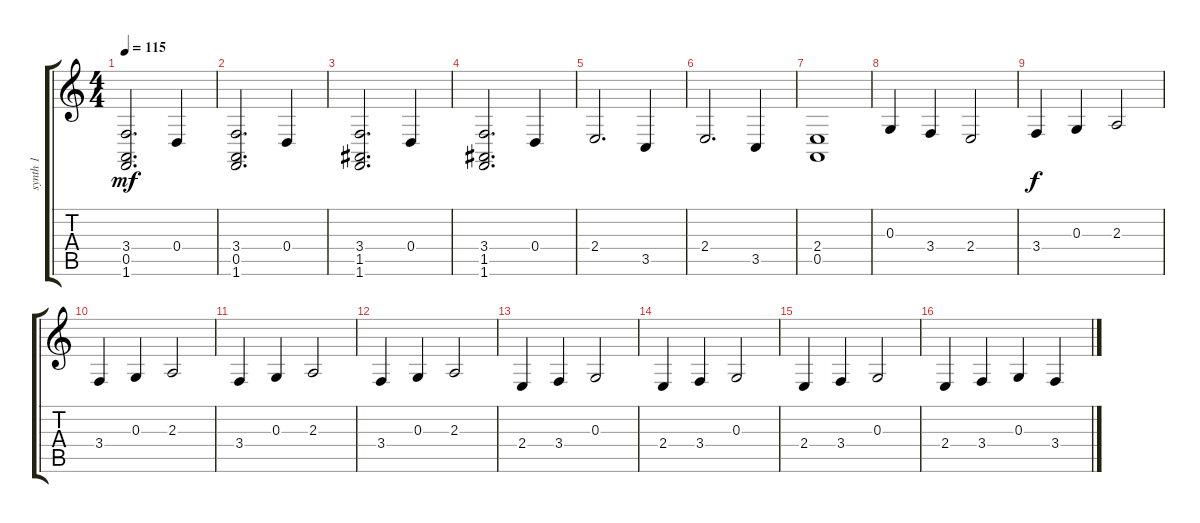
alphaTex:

\track ("synth 1" "synth 1") {instrument drawbarorgan}
\staff {score tabs}
\tuning (E4 B3 G3 D3 A2 E2) {hide}
\ts (4 4)
\tempo 115
\clef g2
\ks c
(3.4 0.5 1.6).2{d dy mf} 0.4.4 |
(3.4 0.5 1.6).2{d} 0.4.4 |
(3.4 1.5 1.6).2{d} 0.4.4 |
(3.4 1.5 1.6).2{d} 0.4.4 |
2.4.2{d} 3.5.4 |
2.4.2{d} 3.5.4 |
(2.4 0.5).1 |
0.3.4 3.4.4 2.4.2 |
3.4.4{dy f} 0.3.4 2.3.2 |
3.4.4 0.3.4 2.3.2 |
3.4.4 0.3.4 2.3.2 |
3.4.4 0.3.4 2.3.2 |
2.4.4 3.4.4 0.3.2 |
2.4.4 3.4.4 0.3.2 |
2.4.4 3.4.4 0.3.2 |
2.4.4 3.4.4 0.3.4 3.4.4
